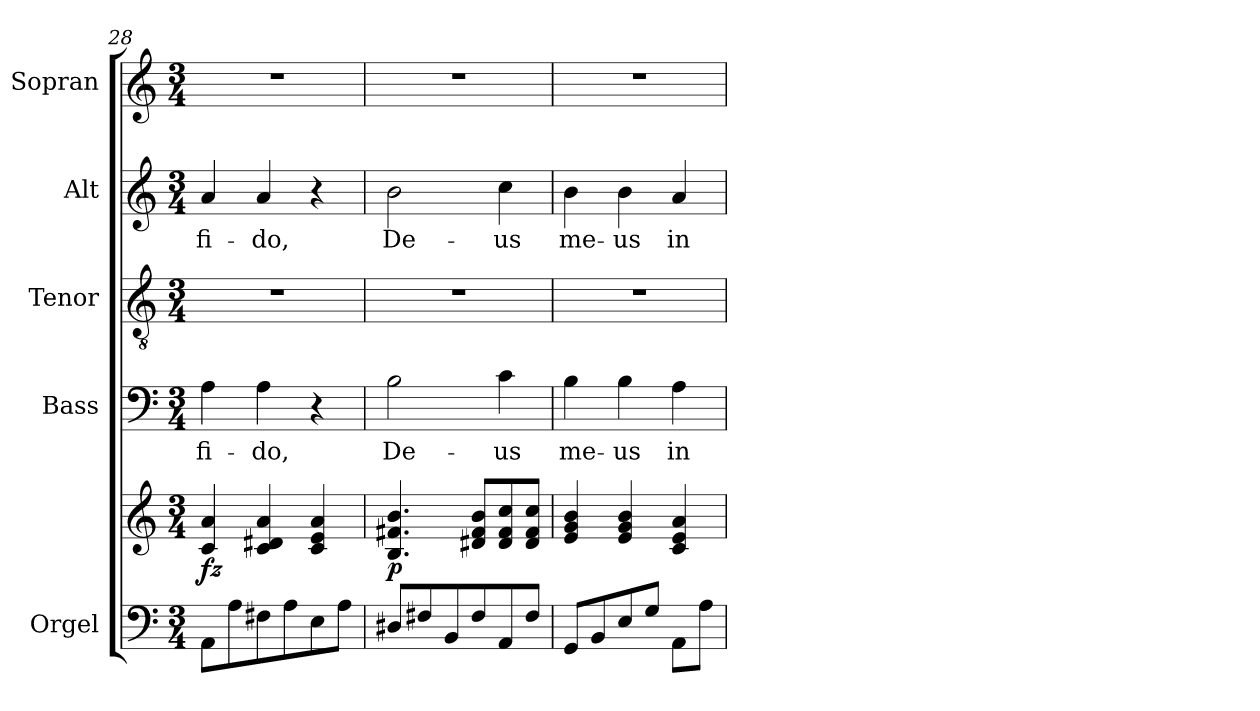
**kern	**kern	**dynam	**kern	**text	**kern	**kern	**text	**kern
*part5	*part5	*part5	*part4	*part4	*part3	*part2	*part2	*part1
*staff6	*staff5	*staff5/6	*staff4	*staff4	*staff3	*staff2	*staff2	*staff1
*I"Orgel	*	*	*I"Bass	*	*I"Tenor	*I"Alt	*	*I"Sopran
*I'Org.	*	*	*I'B.	*	*I'T.	*I'A.	*	*I'S.
*clefF4	*clefG2	*	*clefF4	*	*clefGv2	*clefG2	*	*clefG2
*k[]	*k[]	*	*k[]	*	*k[]	*k[]	*	*k[]
*C:	*C:	*	*C:	*	*C:	*C:	*	*C:
*M3/4	*M3/4	*	*M3/4	*	*M3/4	*M3/4	*	*M3/4
=28	=28	=28	=28	=28	=28	=28	=28	=28
!	!	!LO:DY:b	!	!LO:LY:b	!	!	!LO:LY:b	!
8AA\L	4c/ 4a/	fz	4A\	-fi-	2.r	4a/	-fi-	2.r
8A\	.	.	.	.	.	.	.	.
!	!	!	!	!LO:LY:b	!	!	!LO:LY:b	!
8F#X\	4c/ 4d#X/ 4a/	.	4A\	-do,	.	4a/	-do,	.
8A\	.	.	.	.	.	.	.	.
8E\	4c/ 4e/ 4a/	.	4r	.	.	4r	.	.
8A\J	.	.	.	.	.	.	.	.
=29	=29	=29	=29	=29	=29	=29	=29	=29
!	!	!LO:DY:b	!	!LO:LY:b	!	!	!LO:LY:b	!
8D#X/L	4.B/ 4.f#X/ 4.b/	p	2B\	De-	2.r	2b\	De-	2.r
8F#X/	.	.	.	.	.	.	.	.
8BB/	.	.	.	.	.	.	.	.
8F#/	8d#X/ 8f#/ 8b/L	.	.	.	.	.	.	.
!	!	!	!	!LO:LY:b	!	!	!LO:LY:b	!
8AA/	8d#/ 8f#/ 8cc/	.	4c\	-us	.	4cc\	-us	.
8F#/J	8d#/ 8f#/ 8cc/J	.	.	.	.	.	.	.
=30	=30	=30	=30	=30	=30	=30	=30	=30
!	!	!	!	!LO:LY:b	!	!	!LO:LY:b	!
8GG/L	4e/ 4g/ 4b/	.	4B\	me-	2.r	4b\	me-	2.r
8BB/	.	.	.	.	.	.	.	.
!	!	!	!	!LO:LY:b	!	!	!LO:LY:b	!
8E/	4e/ 4g/ 4b/	.	4B\	-us	.	4b\	-us	.
8G/J	.	.	.	.	.	.	.	.
!	!	!	!	!LO:LY:b	!	!	!LO:LY:b	!
8AA\L	4c/ 4e/ 4a/	.	4A\	in	.	4a/	in	.
8A\J	.	.	.	.	.	.	.	.
=	=	=	=	=	=	=	=	=
*-	*-	*-	*-	*-	*-	*-	*-	*-
